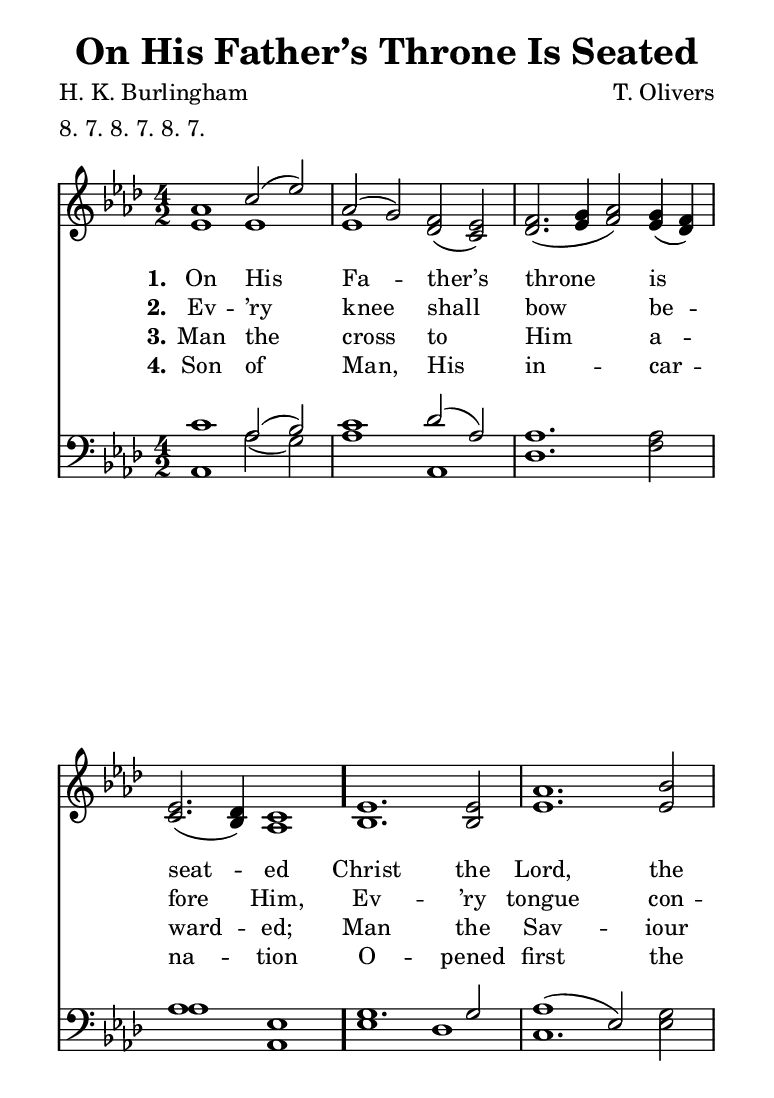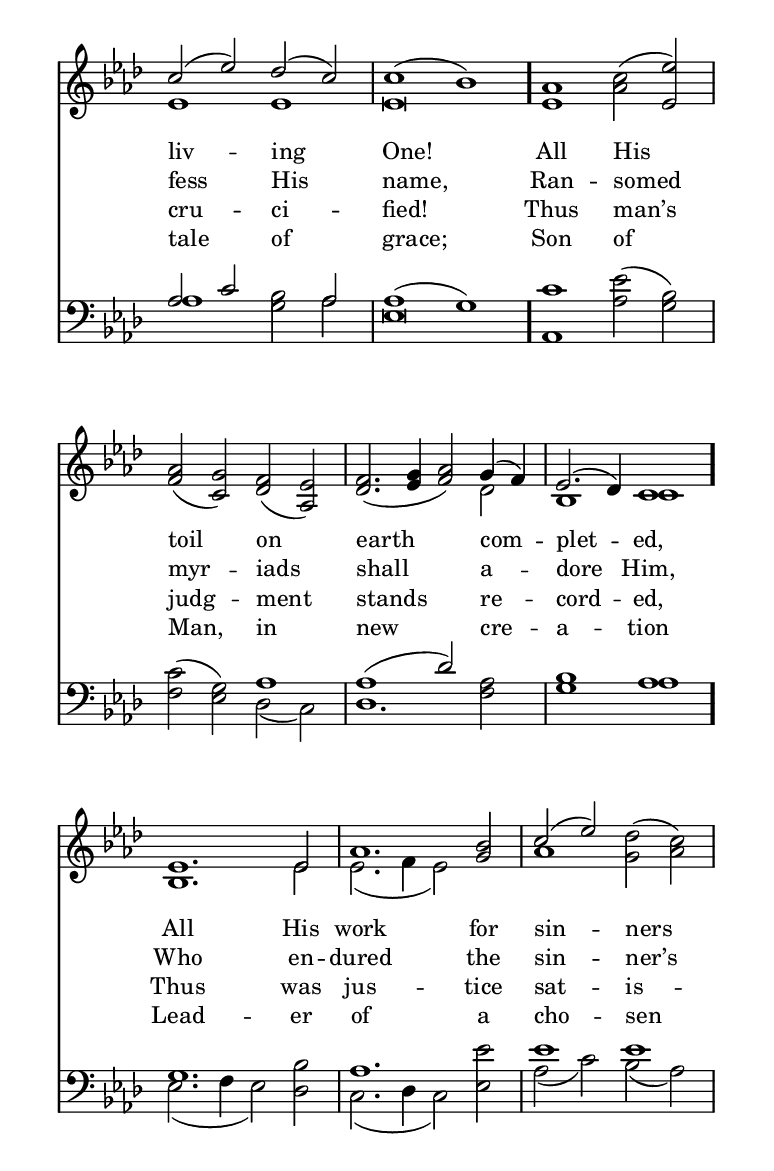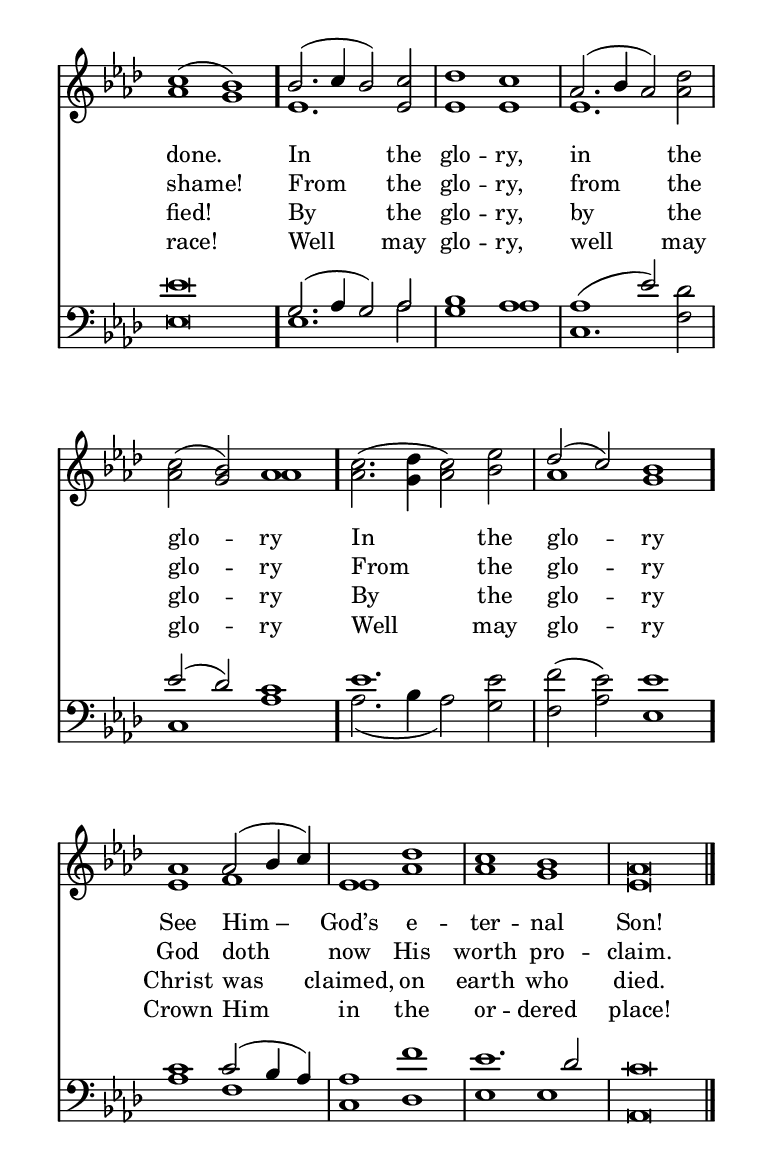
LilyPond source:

\include "common/global.ily"
\paper {
  \include "common/paper.ily"
  system-count = #(cond (is-eogsized 4) (#t #f))
}

\header{
  hymnnumber = "185"
  title = "On His Father’s Throne Is Seated"
  tunename = ""
  meter = "8. 7. 8. 7. 8. 7." % original has 8. 7. 8. 7. 4. 7
  poet = "H. K. Burlingham"
  composer = "T. Olivers"
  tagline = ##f
}

% for fermata in MIDI
ta = { \tempo 2=100 }
tb = { \tempo 2=50 }

global = {
  \include "common/overrides.ily"
  \override Staff.TimeSignature.style = #'numbered
  \time 4/2
  \override Score.MetronomeMark.transparent = ##t % hide all fermata changes too
  \ta
  \key aes \major
  \autoBeamOff
}

notesSoprano = {
\global
\relative c'' {

  aes1 c2( ees) | aes,( g) f( ees) | f2.( g4 aes2) g4( f) | ees2.( des4) c1 |
  ees1. ees2 | aes1. bes2 | c2( ees) des( c) | c1( bes) |
  aes1 c2( ees) | aes,( g) f( ees) | f2.( g4 aes2) g4( f) | ees2.( des4) c1 |
  ees1. ees2 | aes1. bes2 | c( ees) des( c) | c1( bes) |
  bes2.( c4 bes2) c | des1 c | aes2.( bes4 aes2) des2 | c2( bes) aes1 |
  c2.( des4 c2) ees | des( c) bes1 |
  aes1 aes2( bes4 c) | ees,1 des' | c bes | aes\breve
  \bar "|."

}
}

notesAlto = {
\global
\relative e' {

  ees1 ees | ees des2( c) | des2.( ees4 f2) ees4( des) | c2.( bes4) aes1 |
  bes1. bes2 | ees1. ees2 | ees1 ees | ees\breve |
  ees1 aes2( ees) | f( c) des( aes) | des2.( ees4 f2) des2 | bes1 c |
  bes1. ees2 | ees2.( f4 ees2) g | aes1 g2( aes) | aes1( g) |
  ees1. ees2 | ees1 ees | ees1. aes2 | aes( g) aes1 |
  aes2.( g4 aes2) bes2 | aes1 g |
  ees1 f | ees aes | aes g | ees\breve

}
}

notesTenor = {
\global
\relative a {

  c1 aes2( bes) | c1 des2( aes) | aes1. aes2 | aes1 ees |
  g1. g2 | aes1( ees2) g2 | aes2 c bes aes | aes1( g) |
  c1 ees2( bes) | c( g) aes1 | aes1( des2) aes2 | bes1 aes |
  g1. bes2 | aes1. ees'2 | ees1 ees | ees\breve |
  g,2.( aes4 g2) aes | bes1 aes | aes1( ees'2) des | ees( des) c1 |
  ees1. ees2 | f2( ees) ees1 |
  c1 c2( bes4 aes) | aes1 f' | ees1. des2 | c\breve

}
}

notesBass = {
\global
\relative f, {

  aes1 aes'2( g) | aes1 aes, | des1. f2 | aes1 aes, |
  ees'1 des | c1. ees2 | aes1 g2 aes | ees\breve
  aes,1 aes'2( g) | f( ees) des( c) | des1. f2 | g1 aes1 |
  ees2.( f4 ees2) des | c2.( des4 c2) ees2 | aes( c) bes( aes) | ees\breve |
  ees1. aes2 | g1 aes | c,1. f2 | c1 aes' |
  aes2.( bes4 aes2) g | f( aes) ees1 |
  aes1 f | c des | ees ees | aes,\breve

}
}

wordsA = \lyricmode {
\set stanza = "1."

On His Fa -- ther’s throne is seat -- ed \bar "."
Christ the Lord, the liv -- ing One! \bar "."
All His toil on earth com -- plet -- ed, \bar "."
All His work for sin -- ners done. \bar "."
In the glo -- ry, in the glo -- ry \bar "."
%{HIDE>%} In the glo -- ry \bar "." %{<HIDE%}
See Him_– God’s e -- ter -- nal Son! \bar "."

}

wordsB = \lyricmode {
\set stanza = "2."

Ev -- ’ry knee shall bow be -- fore Him,
Ev -- ’ry tongue con -- fess His name,
Ran -- somed myr -- iads shall a -- dore Him,
Who en -- dured the sin -- ner’s shame!
From the glo -- ry, from the glo -- ry
%{HIDE>%} From the glo -- ry %{<HIDE%}
God doth now His worth pro -- claim.

}

wordsC = \lyricmode {
\set stanza = "3."

Man the cross to Him a -- ward -- ed;
Man the Sav -- iour cru -- ci -- fied!
Thus man’s judg -- ment stands re -- cord -- ed,
Thus was jus -- tice sat -- is -- fied!
By the glo -- ry, by the glo -- ry
%{HIDE>%} By the glo -- ry %{<HIDE%}
Christ was claimed, on earth who died.

}

wordsD = \lyricmode {
\set stanza = "4."

Son of Man, His in -- car -- na -- tion
O -- pened first the tale of grace;
Son of Man, in new cre -- a -- tion
Lead -- er of a cho -- sen race!
Well may glo -- ry, well may glo -- ry
%{HIDE>%} Well may glo -- ry %{<HIDE%}
Crown Him in the or -- dered place!

}

\score {
  \context ChoirStaff <<
    \context Staff = upper <<
      \set Staff.autoBeaming = ##f
      \set ChoirStaff.systemStartDelimiter = #'SystemStartBar
      \set ChoirStaff.printPartCombineTexts = ##f
      \partcombine #'(2 . 11) \notesSoprano \notesAlto
      \context NullVoice = sopranos { \voiceOne << \notesSoprano >> }
      \context Lyrics = one   \lyricsto sopranos \wordsA
      \context Lyrics = two   \lyricsto sopranos \wordsB
      \context Lyrics = three \lyricsto sopranos \wordsC
      \context Lyrics = four  \lyricsto sopranos \wordsD
    >>
    \context Staff = men <<
      \set Staff.autoBeaming = ##f
      \clef bass
      \set ChoirStaff.printPartCombineTexts = ##f
      \partcombine #'(2 . 11) \notesTenor \notesBass
    >>
  >>
  \layout {
    \include "common/layout.ily"
  }
  #(cond ((ly:get-option 'eog-midi-permitted) #{ \midi{
    \include "common/midi.ily"
  } #}))
}

\version "2.19.49"  % necessary for upgrading to future LilyPond versions.

% vi:set et ts=2 sw=2 ai nocindent syntax=lilypond:
